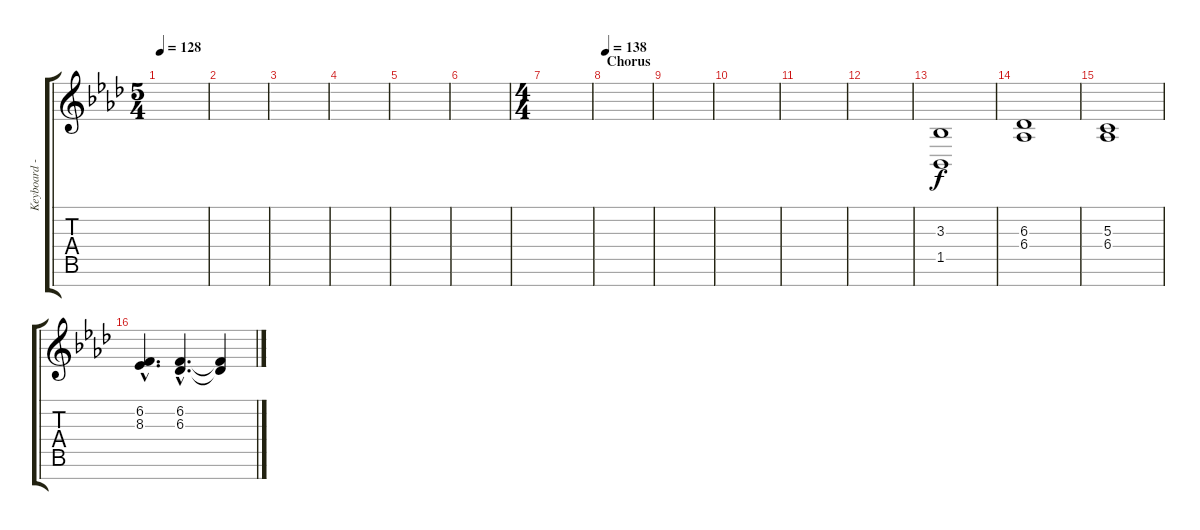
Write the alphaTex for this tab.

\track ("Keyboard - Geoff Downes" "Keyboard -") {instrument stringensemble1}
\staff {score tabs}
\tuning (E4 B3 G3 D3 A2 E2 B1) {hide}
\ts (5 4)
\tempo 128
\clef g2
\ks ab
|
|
|
|
|
|
\ts (4 4)
|
\section ("" "Chorus")
\tempo 138
|
|
|
|
|
(3.3 1.5).1 |
(6.3 6.4).1 |
(5.3 6.4).1 |
(6.2{hac} 8.3{hac}).4{d} (6.2{hac} 6.3{hac}).4{d} (6.2{t} 6.3{t}).4
